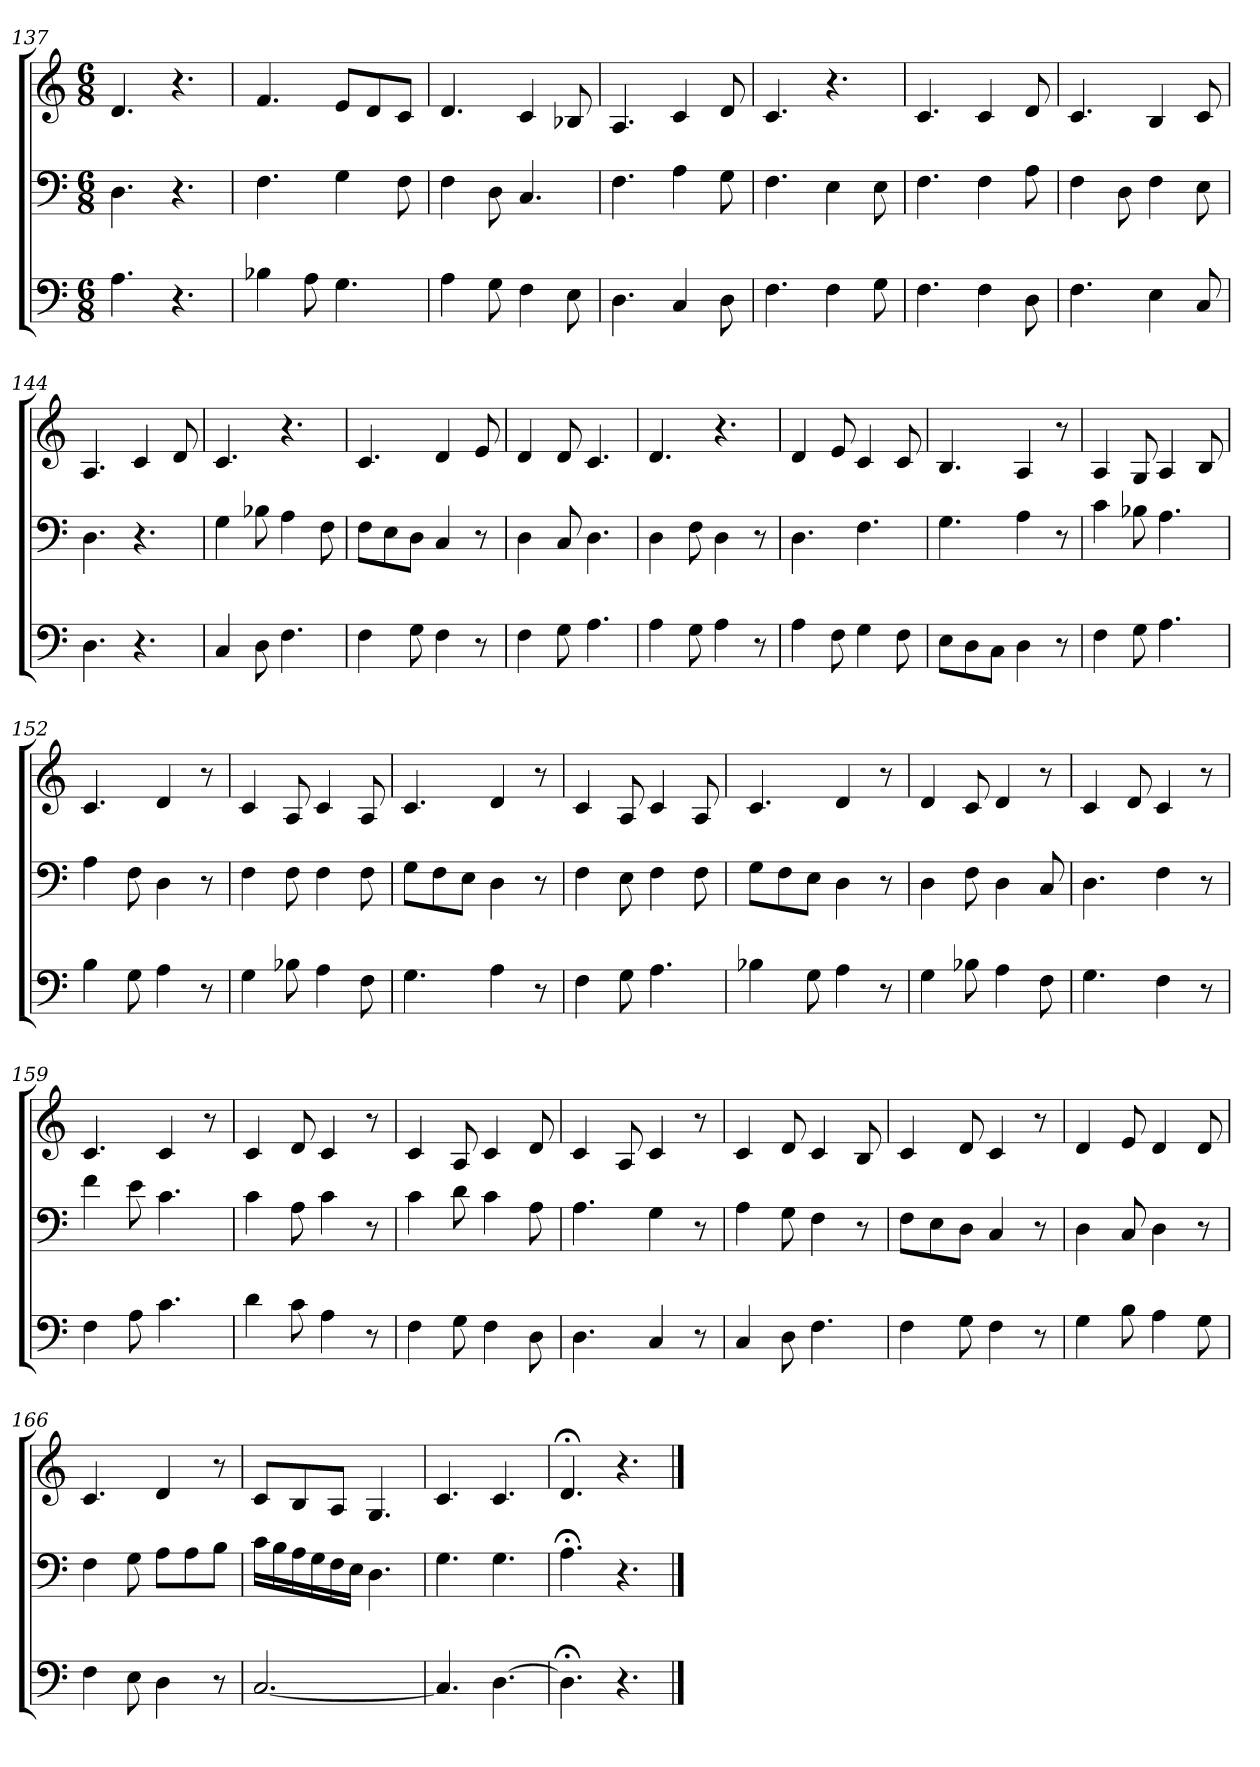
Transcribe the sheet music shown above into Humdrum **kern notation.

**kern	**kern	**kern
*part3	*part2	*part1
*staff3	*staff2	*staff1
*M6/8	*M6/8	*M6/8
=137	=137	=137
4.A	4.D	4.d
4.r	4.r	4.r
=138	=138	=138
4B-X	4.F	4.f
8A	.	.
4.G	4G	8eL
.	.	8d
.	8F	8cJ
=139	=139	=139
4A	4F	4.d
8G	8D	.
4F	4.C	4c
8E	.	8B-X
=140	=140	=140
4.D	4.F	4.A
4C	4A	4c
8D	8G	8d
=141	=141	=141
4.F	4.F	4.c
4F	4E	4.r
8G	8E	.
=142	=142	=142
4.F	4.F	4.c
4F	4F	4c
8D	8A	8d
=143	=143	=143
4.F	4F	4.c
.	8D	.
4E	4F	4B
8C	8E	8c
=144	=144	=144
4.D	4.D	4.A
4.r	4.r	4c
.	.	8d
=145	=145	=145
4C	4G	4.c
8D	8B-X	.
4.F	4A	4.r
.	8F	.
=146	=146	=146
4F	8FL	4.c
.	8E	.
8G	8DJ	.
4F	4C	4d
8r	8r	8e
=147	=147	=147
4F	4D	4d
8G	8C	8d
4.A	4.D	4.c
=148	=148	=148
4A	4D	4.d
8G	8F	.
4A	4D	4.r
8r	8r	.
=149	=149	=149
4A	4.D	4d
8F	.	8e
4G	4.F	4c
8F	.	8c
=150	=150	=150
8EL	4.G	4.B
8D	.	.
8CJ	.	.
4D	4A	4A
8r	8r	8r
=151	=151	=151
4F	4c	4A
8G	8B-X	8G
4.A	4.A	4A
.	.	8B
=152	=152	=152
4B	4A	4.c
8G	8F	.
4A	4D	4d
8r	8r	8r
=153	=153	=153
4G	4F	4c
8B-X	8F	8A
4A	4F	4c
8F	8F	8A
=154	=154	=154
4.G	8GL	4.c
.	8F	.
.	8EJ	.
4A	4D	4d
8r	8r	8r
=155	=155	=155
4F	4F	4c
8G	8E	8A
4.A	4F	4c
.	8F	8A
=156	=156	=156
4B-X	8GL	4.c
.	8F	.
8G	8EJ	.
4A	4D	4d
8r	8r	8r
=157	=157	=157
4G	4D	4d
8B-X	8F	8c
4A	4D	4d
8F	8C	8r
=158	=158	=158
4.G	4.D	4c
.	.	8d
4F	4F	4c
8r	8r	8r
=159	=159	=159
4F	4f	4.c
8A	8e	.
4.c	4.c	4c
.	.	8r
=160	=160	=160
4d	4c	4c
8c	8A	8d
4A	4c	4c
8r	8r	8r
=161	=161	=161
4F	4c	4c
8G	8d	8A
4F	4c	4c
8D	8A	8d
=162	=162	=162
4.D	4.A	4c
.	.	8A
4C	4G	4c
8r	8r	8r
=163	=163	=163
4C	4A	4c
8D	8G	8d
4.F	4F	4c
.	8r	8B
=164	=164	=164
4F	8FL	4c
.	8E	.
8G	8DJ	8d
4F	4C	4c
8r	8r	8r
=165	=165	=165
4G	4D	4d
8B	8C	8e
4A	4D	4d
8G	8r	8d
=166	=166	=166
4F	4F	4.c
8E	8G	.
4D	8AL	4d
.	8A	.
8r	8BJ	8r
=167	=167	=167
[2.C	16cLL	8cL
.	16B	.
.	16A	8B
.	16G	.
.	16F	8AJ
.	16EJJ	.
.	4.D	4.G
=168	=168	=168
4.C]	4.G	4.c
[4.D	4.G	4.c
=169	=169	=169
4.D;<]	4.A;<	4.d;<
4.r	4.r	4.r
==	==	==
*-	*-	*-
